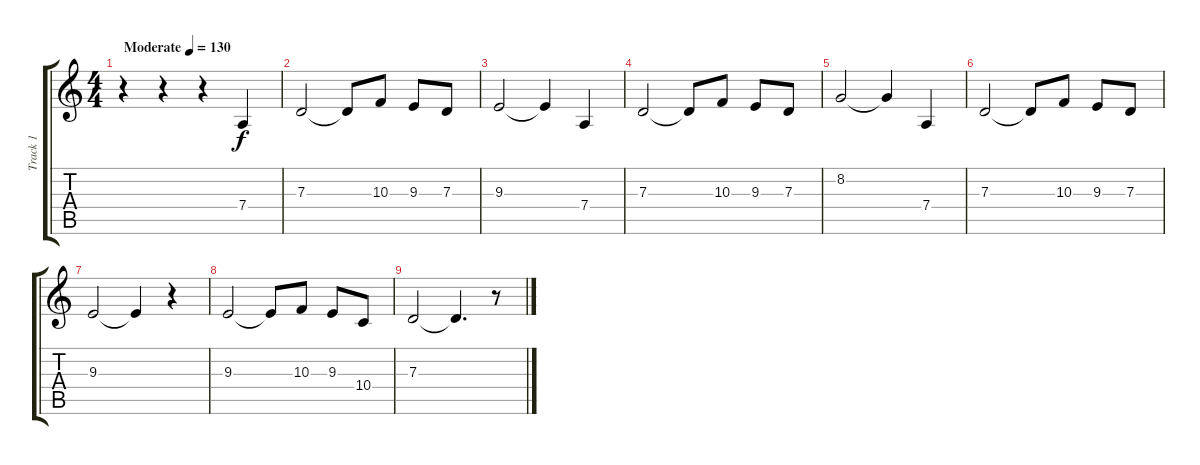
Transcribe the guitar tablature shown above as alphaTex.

\track ("Track 1" "Track 1") {instrument frenchhorn}
\staff {score tabs}
\tuning (E4 B3 G3 D3 A2 E2) {hide}
\ts (4 4)
\tempo (130 "Moderate")
\clef g2
\ks c
r.4{dy f instrument frenchhorn} r.4 r.4 7.4.4 |
7.3.2 7.3{t}.8 10.3.8 9.3.8 7.3.8 |
9.3.2 9.3{t}.4 7.4.4 |
7.3.2 7.3{t}.8 10.3.8 9.3.8 7.3.8 |
8.2.2 8.2{t}.4 7.4.4 |
7.3.2 7.3{t}.8 10.3.8 9.3.8 7.3.8 |
9.3.2 9.3{t}.4 r.4 |
9.3.2 9.3{t}.8 10.3.8 9.3.8 10.4.8 |
7.3.2 7.3{t}.4{d} r.8
